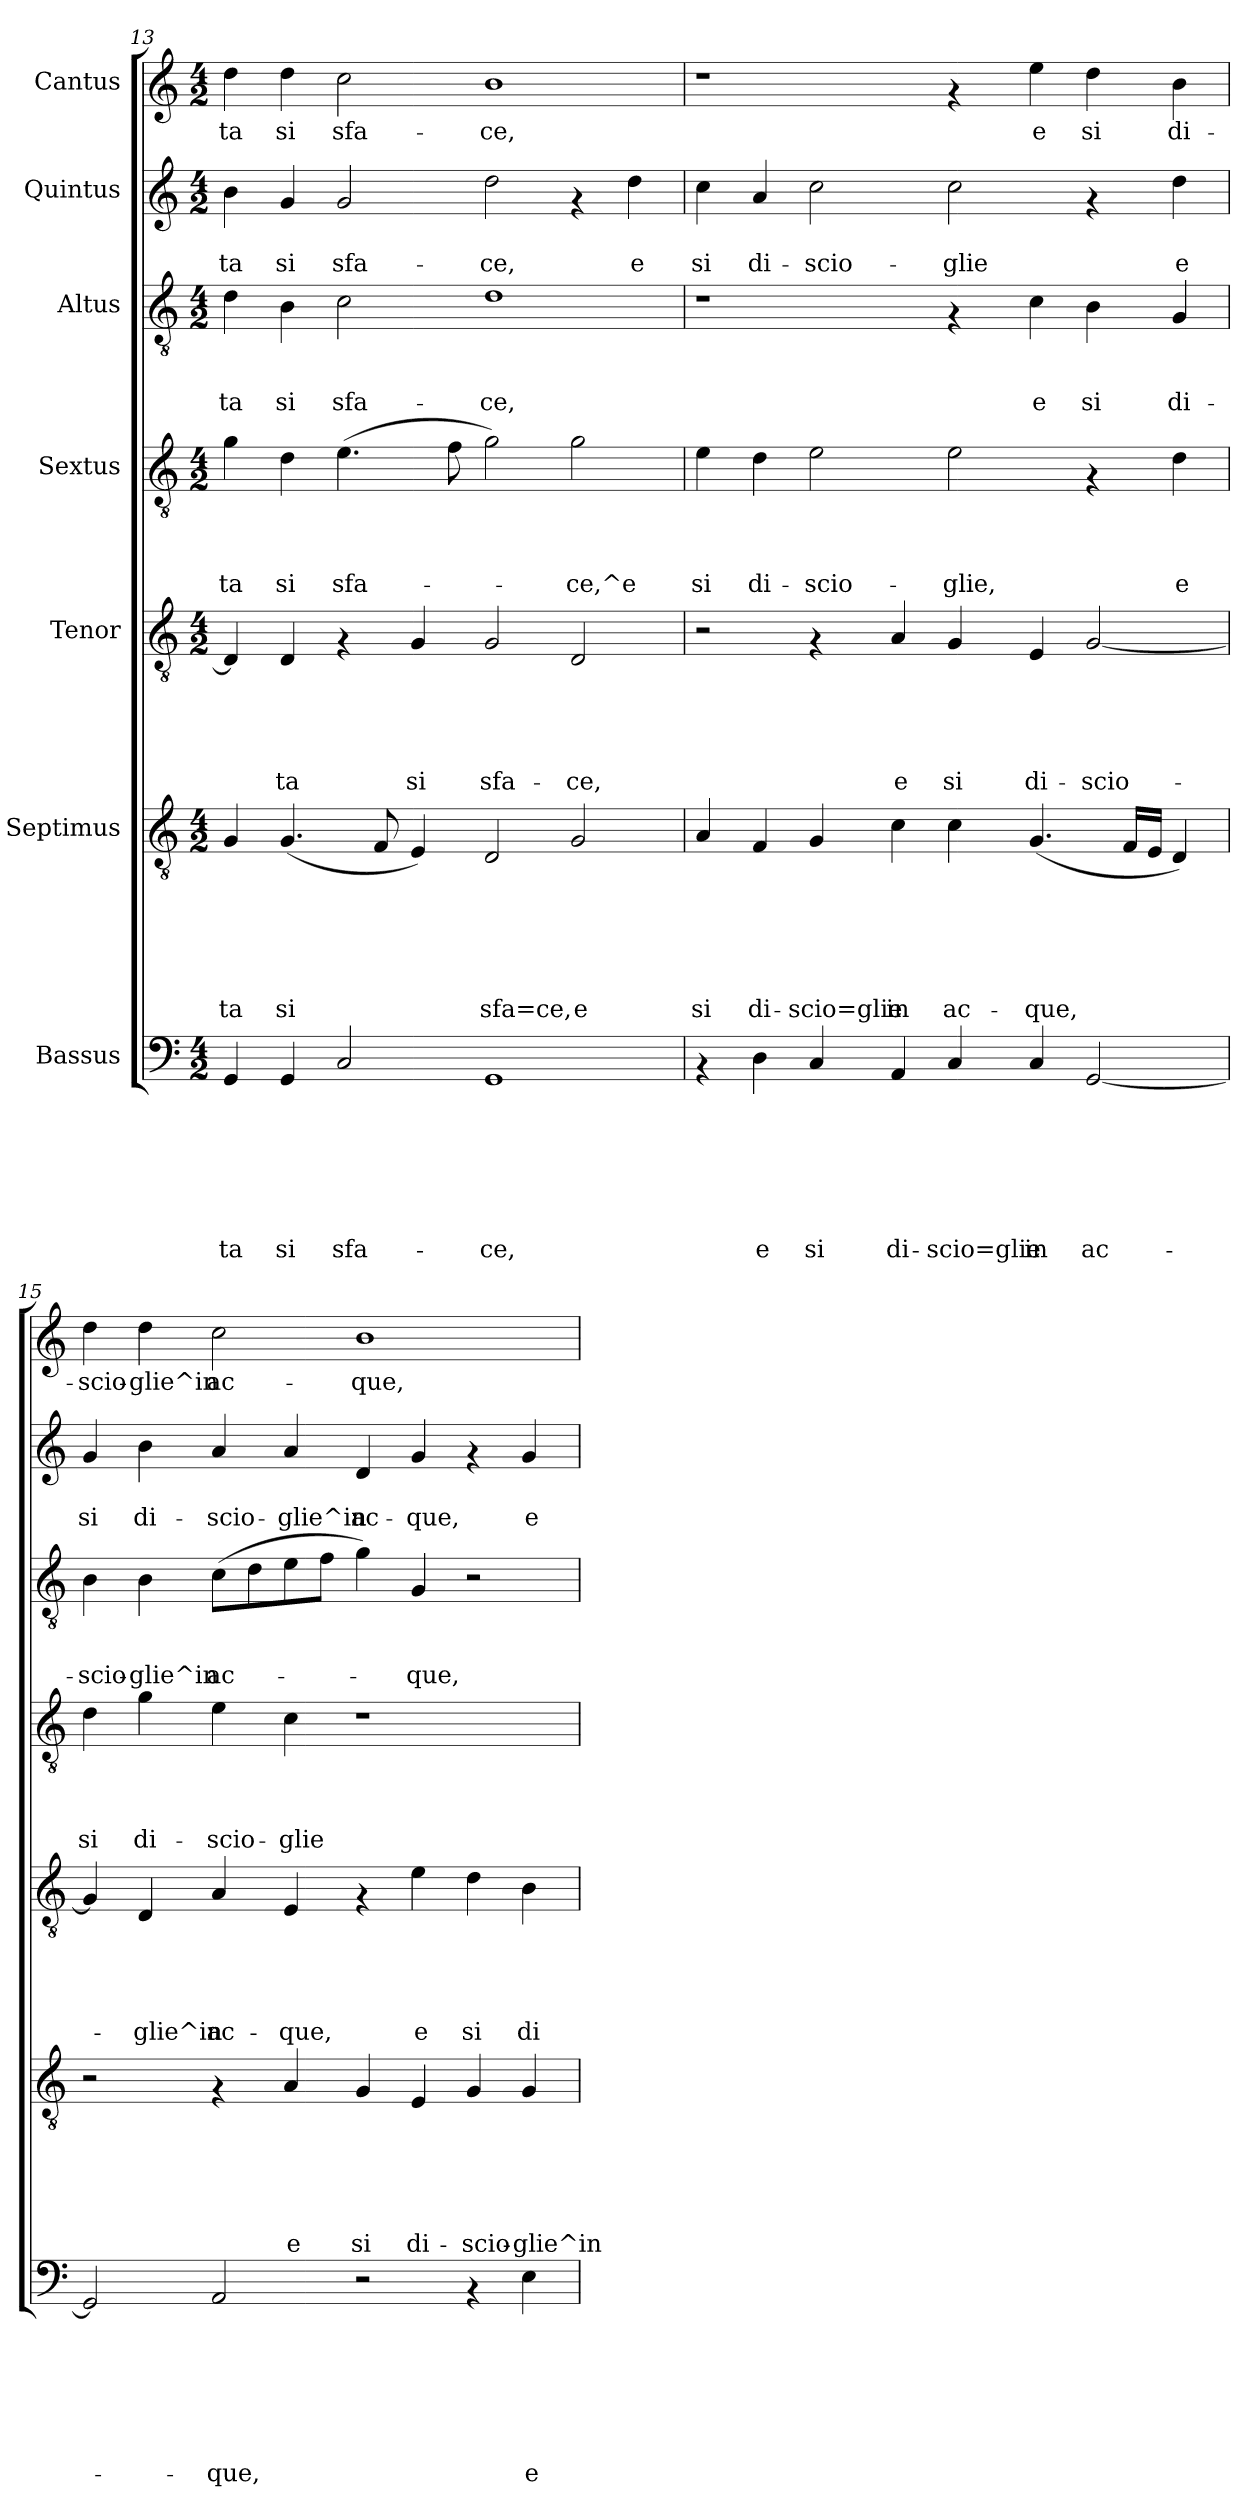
**kern	**text	**text	**text	**text	**text	**text	**text	**kern	**text	**text	**text	**text	**text	**text	**kern	**text	**text	**text	**text	**text	**kern	**text	**text	**text	**text	**kern	**text	**text	**text	**kern	**text	**text	**kern	**text
*part7	*part7	*part7	*part7	*part7	*part7	*part7	*part7	*part6	*part6	*part6	*part6	*part6	*part6	*part6	*part5	*part5	*part5	*part5	*part5	*part5	*part4	*part4	*part4	*part4	*part4	*part3	*part3	*part3	*part3	*part2	*part2	*part2	*part1	*part1
*staff7	*staff7	*staff7	*staff7	*staff7	*staff7	*staff7	*staff7	*staff6	*staff6	*staff6	*staff6	*staff6	*staff6	*staff6	*staff5	*staff5	*staff5	*staff5	*staff5	*staff5	*staff4	*staff4	*staff4	*staff4	*staff4	*staff3	*staff3	*staff3	*staff3	*staff2	*staff2	*staff2	*staff1	*staff1
*I"Bassus	*	*	*	*	*	*	*	*I"Septimus	*	*	*	*	*	*	*I"Tenor	*	*	*	*	*	*I"Sextus	*	*	*	*	*I"Altus	*	*	*	*I"Quintus	*	*	*I"Cantus	*
*clefF4	*	*	*	*	*	*	*	*clefGv2	*	*	*	*	*	*	*clefGv2	*	*	*	*	*	*clefGv2	*	*	*	*	*clefGv2	*	*	*	*clefG2	*	*	*clefG2	*
*k[]	*	*	*	*	*	*	*	*k[]	*	*	*	*	*	*	*k[]	*	*	*	*	*	*k[]	*	*	*	*	*k[]	*	*	*	*k[]	*	*	*k[]	*
*C:	*	*	*	*	*	*	*	*C:	*	*	*	*	*	*	*C:	*	*	*	*	*	*C:	*	*	*	*	*C:	*	*	*	*C:	*	*	*C:	*
*M4/2	*	*	*	*	*	*	*	*M4/2	*	*	*	*	*	*	*M4/2	*	*	*	*	*	*M4/2	*	*	*	*	*M4/2	*	*	*	*M4/2	*	*	*M4/2	*
=13	=13	=13	=13	=13	=13	=13	=13	=13	=13	=13	=13	=13	=13	=13	=13	=13	=13	=13	=13	=13	=13	=13	=13	=13	=13	=13	=13	=13	=13	=13	=13	=13	=13	=13
!	!	!	!	!	!	!	!LO:LY:b	!	!	!	!	!	!	!LO:LY:b	!	!	!	!	!	!	!	!	!	!	!LO:LY:b	!	!	!	!LO:LY:b	!	!	!LO:LY:b	!	!LO:LY:b
4GG/	.	.	.	.	.	.	-ta	4G/	.	.	.	.	.	-ta	4D/]	.	.	.	.	.	4g\	.	.	.	-ta	4d\	.	.	-ta	4b\	.	-ta	4dd\	-ta
!	!	!	!	!	!	!	!LO:LY:b	!	!	!	!	!	!	!LO:LY:b	!	!	!	!	!	!LO:LY:b:rj	!	!	!	!	!LO:LY:b	!	!	!	!LO:LY:b	!	!	!LO:LY:b	!	!LO:LY:b
4GG/	.	.	.	.	.	.	si	(<4.G/	.	.	.	.	.	si	4D/	.	.	.	.	-ta	4d\	.	.	.	si	4B\	.	.	si	4g/	.	si	4dd\	si
!	!	!	!	!	!	!	!LO:LY:b	!	!	!	!	!	!	!	!	!	!	!	!	!	!	!	!	!	!LO:LY:b	!	!	!	!LO:LY:b	!	!	!LO:LY:b	!	!LO:LY:b
2C/	.	.	.	.	.	.	sfa-	.	.	.	.	.	.	.	4rF	.	.	.	.	.	(>4.e\	.	.	.	sfa-	2c\	.	.	sfa-	2g/	.	sfa-	2cc\	sfa-
.	.	.	.	.	.	.	.	8F/	.	.	.	.	.	.	.	.	.	.	.	.	.	.	.	.	.	.	.	.	.	.	.	.	.	.
!	!	!	!	!	!	!	!	!	!	!	!	!	!	!	!	!	!	!	!	!LO:LY:b:rj	!	!	!	!	!	!	!	!	!	!	!	!	!	!
.	.	.	.	.	.	.	.	4E/)	.	.	.	.	.	.	4G/	.	.	.	.	si	.	.	.	.	.	.	.	.	.	.	.	.	.	.
.	.	.	.	.	.	.	.	.	.	.	.	.	.	.	.	.	.	.	.	.	8f\	.	.	.	.	.	.	.	.	.	.	.	.	.
!	!	!	!	!	!	!	!LO:LY:b	!	!	!	!	!	!	!LO:LY:b	!	!	!	!	!	!LO:LY:b:rj	!	!	!	!	!	!	!	!	!LO:LY:b	!	!	!LO:LY:b	!	!LO:LY:b
1GG	.	.	.	.	.	.	-ce,	2D/	.	.	.	.	.	sfa=ce,	2G/	.	.	.	.	sfa-	2g\)	.	.	.	.	1d	.	.	-ce,	2dd\	.	-ce,	1b	-ce,
!	!	!	!	!	!	!	!	!	!	!	!	!	!	!LO:LY:b	!	!	!	!	!	!LO:LY:b:rj	!	!	!	!	!LO:LY:b	!	!	!	!	!	!	!	!	!
.	.	.	.	.	.	.	.	2G/	.	.	.	.	.	e	2D/	.	.	.	.	-ce,	2g\	.	.	.	-ce,^e	.	.	.	.	4rf	.	.	.	.
!	!	!	!	!	!	!	!	!	!	!	!	!	!	!	!	!	!	!	!	!	!	!	!	!	!	!	!	!	!	!	!	!LO:LY:b	!	!
.	.	.	.	.	.	.	.	.	.	.	.	.	.	.	.	.	.	.	.	.	.	.	.	.	.	.	.	.	.	4dd\	.	e	.	.
=14	=14	=14	=14	=14	=14	=14	=14	=14	=14	=14	=14	=14	=14	=14	=14	=14	=14	=14	=14	=14	=14	=14	=14	=14	=14	=14	=14	=14	=14	=14	=14	=14	=14	=14
!	!	!	!	!	!	!	!	!	!	!	!	!	!	!LO:LY:b	!	!	!	!	!	!	!	!	!	!	!LO:LY:b	!	!	!	!	!	!	!LO:LY:b	!	!
4rAA	.	.	.	.	.	.	.	4A/	.	.	.	.	.	si	2r	.	.	.	.	.	4e\	.	.	.	si	1r	.	.	.	4cc\	.	si	1r	.
!	!	!	!	!	!	!	!LO:LY:b	!	!	!	!	!	!	!LO:LY:b	!	!	!	!	!	!	!	!	!	!	!LO:LY:b	!	!	!	!	!	!	!LO:LY:b	!	!
4D\	.	.	.	.	.	.	e	4F/	.	.	.	.	.	di-	.	.	.	.	.	.	4d\	.	.	.	di-	.	.	.	.	4a/	.	di-	.	.
!	!	!	!	!	!	!	!LO:LY:b	!	!	!	!	!	!	!LO:LY:b	!	!	!	!	!	!	!	!	!	!	!LO:LY:b	!	!	!	!	!	!	!LO:LY:b	!	!
4C/	.	.	.	.	.	.	si	4G/	.	.	.	.	.	-scio=glie	4rF	.	.	.	.	.	2e\	.	.	.	-scio-	.	.	.	.	2cc\	.	-scio-	.	.
!	!	!	!	!	!	!	!LO:LY:b	!	!	!	!	!	!	!LO:LY:b	!	!	!	!	!	!LO:LY:b:rj	!	!	!	!	!	!	!	!	!	!	!	!	!	!
4AA/	.	.	.	.	.	.	di-	4c\	.	.	.	.	.	in	4A/	.	.	.	.	e	.	.	.	.	.	.	.	.	.	.	.	.	.	.
!	!	!	!	!	!	!	!LO:LY:b	!	!	!	!	!	!	!LO:LY:b	!	!	!	!	!	!LO:LY:b:rj	!	!	!	!	!LO:LY:b	!	!	!	!	!	!	!LO:LY:b	!	!
4C/	.	.	.	.	.	.	-scio=glie	4c\	.	.	.	.	.	ac-	4G/	.	.	.	.	si	2e\	.	.	.	-glie,	4rF	.	.	.	2cc\	.	-glie	4rf	.
!	!	!	!	!	!	!	!LO:LY:b	!	!	!	!	!	!	!LO:LY:b	!	!	!	!	!	!LO:LY:b:rj	!	!	!	!	!	!	!	!	!LO:LY:b	!	!	!	!	!LO:LY:b
4C/	.	.	.	.	.	.	in	(<4.G/	.	.	.	.	.	-que,	4E/	.	.	.	.	di-	.	.	.	.	.	4c\	.	.	e	.	.	.	4ee\	e
!	!	!	!	!	!	!	!LO:LY:b	!	!	!	!	!	!	!	!	!	!	!	!	!LO:LY:b:rj	!	!	!	!	!	!	!	!	!LO:LY:b	!	!	!	!	!LO:LY:b
[>2GG/	.	.	.	.	.	.	ac-	.	.	.	.	.	.	.	[>2G/	.	.	.	.	-scio-	4rF	.	.	.	.	4B\	.	.	si	4rf	.	.	4dd\	si
.	.	.	.	.	.	.	.	16F/LL	.	.	.	.	.	.	.	.	.	.	.	.	.	.	.	.	.	.	.	.	.	.	.	.	.	.
.	.	.	.	.	.	.	.	16E/JJ	.	.	.	.	.	.	.	.	.	.	.	.	.	.	.	.	.	.	.	.	.	.	.	.	.	.
!	!	!	!	!	!	!	!	!	!	!	!	!	!	!	!	!	!	!	!	!	!	!	!	!	!LO:LY:b	!	!	!	!LO:LY:b	!	!	!LO:LY:b	!	!LO:LY:b
.	.	.	.	.	.	.	.	4D/)	.	.	.	.	.	.	.	.	.	.	.	.	4d\	.	.	.	e	4G/	.	.	di-	4dd\	.	e	4b\	di-
!!LO:PB:g=z
=15	=15	=15	=15	=15	=15	=15	=15	=15	=15	=15	=15	=15	=15	=15	=15	=15	=15	=15	=15	=15	=15	=15	=15	=15	=15	=15	=15	=15	=15	=15	=15	=15	=15	=15
!	!	!	!	!	!	!	!	!	!	!	!	!	!	!	!	!	!	!	!	!	!	!	!	!	!LO:LY:b	!	!	!	!LO:LY:b	!	!	!LO:LY:b	!	!LO:LY:b
2GG/]	.	.	.	.	.	.	.	2r	.	.	.	.	.	.	4G/]	.	.	.	.	.	4d\	.	.	.	si	4B\	.	.	-scio-	4g/	.	si	4dd\	-scio-
!	!	!	!	!	!	!	!	!	!	!	!	!	!	!	!	!	!	!	!	!LO:LY:b:rj	!	!	!	!	!LO:LY:b	!	!	!	!LO:LY:b	!	!	!LO:LY:b	!	!LO:LY:b
.	.	.	.	.	.	.	.	.	.	.	.	.	.	.	4D/	.	.	.	.	-glie^in	4g\	.	.	.	di-	4B\	.	.	-glie^in	4b\	.	di-	4dd\	-glie^in
!	!	!	!	!	!	!	!LO:LY:b	!	!	!	!	!	!	!	!	!	!	!	!	!LO:LY:b:rj	!	!	!	!	!LO:LY:b	!	!	!	!LO:LY:b	!	!	!LO:LY:b	!	!LO:LY:b
2AA/	.	.	.	.	.	.	-que,	4rF	.	.	.	.	.	.	4A/	.	.	.	.	ac-	4e\	.	.	.	-scio-	(>8c\L	.	.	ac-	4a/	.	-scio-	2cc\	ac-
.	.	.	.	.	.	.	.	.	.	.	.	.	.	.	.	.	.	.	.	.	.	.	.	.	.	8d\	.	.	.	.	.	.	.	.
!	!	!	!	!	!	!	!	!	!	!	!	!	!	!LO:LY:b	!	!	!	!	!	!LO:LY:b:rj	!	!	!	!	!LO:LY:b	!	!	!	!	!	!	!LO:LY:b	!	!
.	.	.	.	.	.	.	.	4A/	.	.	.	.	.	e	4E/	.	.	.	.	-que,	4c\	.	.	.	-glie	8e\	.	.	.	4a/	.	-glie^in	.	.
.	.	.	.	.	.	.	.	.	.	.	.	.	.	.	.	.	.	.	.	.	.	.	.	.	.	8f\J	.	.	.	.	.	.	.	.
!	!	!	!	!	!	!	!	!	!	!	!	!	!	!LO:LY:b	!	!	!	!	!	!	!	!	!	!	!	!	!	!	!	!	!	!LO:LY:b	!	!LO:LY:b
2r	.	.	.	.	.	.	.	4G/	.	.	.	.	.	si	4rF	.	.	.	.	.	1r	.	.	.	.	4g\)	.	.	.	4d/	.	ac-	1b	-que,
!	!	!	!	!	!	!	!	!	!	!	!	!	!	!LO:LY:b	!	!	!	!	!	!LO:LY:b:rj	!	!	!	!	!	!	!	!	!LO:LY:b	!	!	!LO:LY:b	!	!
.	.	.	.	.	.	.	.	4E/	.	.	.	.	.	di-	4e\	.	.	.	.	e	.	.	.	.	.	4G/	.	.	-que,	4g/	.	-que,	.	.
!	!	!	!	!	!	!	!	!	!	!	!	!	!	!LO:LY:b	!	!	!	!	!	!LO:LY:b:rj	!	!	!	!	!	!	!	!	!	!	!	!	!	!
4rAA	.	.	.	.	.	.	.	4G/	.	.	.	.	.	-scio-	4d\	.	.	.	.	si	.	.	.	.	.	2r	.	.	.	4rf	.	.	.	.
!	!	!	!	!	!	!	!LO:LY:b	!	!	!	!	!	!	!LO:LY:b	!	!	!	!	!	!LO:LY:b:rj	!	!	!	!	!	!	!	!	!	!	!	!LO:LY:b	!	!
4E\	.	.	.	.	.	.	e	4G/	.	.	.	.	.	-glie^in	4B\	.	.	.	.	di-	.	.	.	.	.	.	.	.	.	4g/	.	e	.	.
=	=	=	=	=	=	=	=	=	=	=	=	=	=	=	=	=	=	=	=	=	=	=	=	=	=	=	=	=	=	=	=	=	=	=
*-	*-	*-	*-	*-	*-	*-	*-	*-	*-	*-	*-	*-	*-	*-	*-	*-	*-	*-	*-	*-	*-	*-	*-	*-	*-	*-	*-	*-	*-	*-	*-	*-	*-	*-
